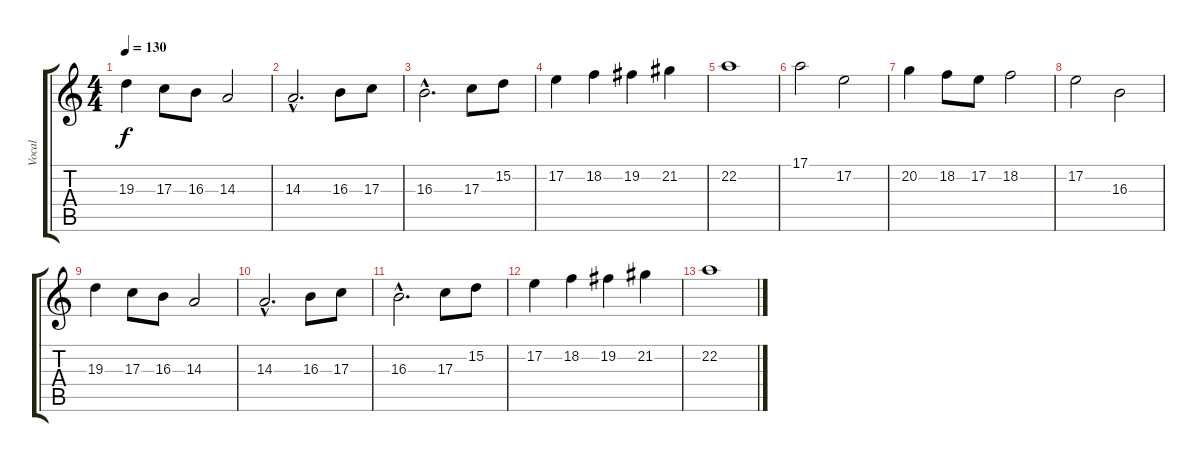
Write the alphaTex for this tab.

\track ("Vocal" "Vocal") {instrument trumpet}
\staff {score tabs}
\tuning (E4 B3 G3 D3 A2 E2) {hide}
\ts (4 4)
\tempo 130
\clef g2
\ks c
19.3.4{dy f} 17.3.8 16.3.8 14.3.2 |
14.3{hac}.2{d} 16.3.8 17.3.8 |
16.3{hac}.2{d} 17.3.8 15.2.8 |
17.2.4 18.2.4 19.2.4 21.2.4 |
22.2.1 |
17.1.2 17.2.2 |
20.2.4 18.2.8 17.2.8 18.2.2 |
17.2.2 16.3.2 |
19.3.4 17.3.8 16.3.8 14.3.2 |
14.3{hac}.2{d} 16.3.8 17.3.8 |
16.3{hac}.2{d} 17.3.8 15.2.8 |
17.2.4 18.2.4 19.2.4 21.2.4 |
22.2.1
